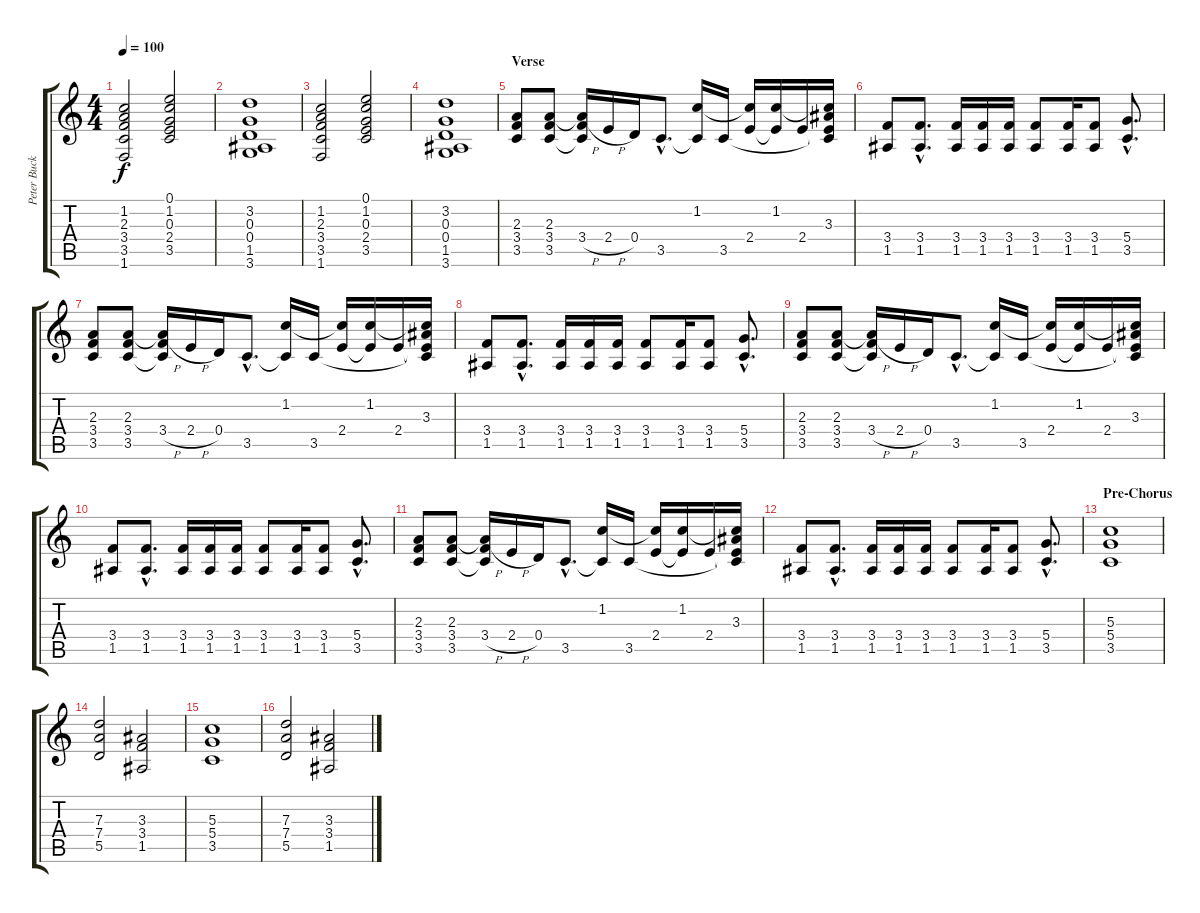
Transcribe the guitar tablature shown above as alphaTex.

\track ("Peter Buck (Guitar I)" "Peter Buck") {instrument distortionguitar}
\staff {score tabs}
\tuning (E4 B3 G3 D3 A2 E2) {hide}
\ts (4 4)
\tempo 100
\clef g2
\ks c
(1.2 2.3 3.4 3.5 1.6).2{dy f} (0.1 1.2 0.3 2.4 3.5).2 |
(3.2 0.3 0.4 1.5 3.6).1 |
(1.2 2.3 3.4 3.5 1.6).2 (0.1 1.2 0.3 2.4 3.5).2 |
(3.2 0.3 0.4 1.5 3.6).1 |
\section ("" "Verse")
(2.3 3.4 3.5).8 (2.3 3.4 3.5).8 (2.3{t} 3.4{h} 3.5{t}).16 2.4{h}.16 0.4.16 3.5{hac}.8{d} (1.2 3.5{t}).16 3.5.16 (1.2{t} 2.4).16 (1.2 2.4{t}).16 2.4.16 (1.2{t} 3.3 2.4{t} 3.5{t}).16 |
(3.4 1.5).8 (3.4{hac} 1.5{hac}).8{d} (3.4 1.5).16 (3.4 1.5).16 (3.4 1.5).16 (3.4 1.5).8 (3.4 1.5).16 (3.4 1.5).8 (5.4{hac} 3.5{hac}).8{d} |
(2.3 3.4 3.5).8 (2.3 3.4 3.5).8 (2.3{t} 3.4{h} 3.5{t}).16 2.4{h}.16 0.4.16 3.5{hac}.8{d} (1.2 3.5{t}).16 3.5.16 (1.2{t} 2.4).16 (1.2 2.4{t}).16 2.4.16 (1.2{t} 3.3 2.4{t} 3.5{t}).16 |
(3.4 1.5).8 (3.4{hac} 1.5{hac}).8{d} (3.4 1.5).16 (3.4 1.5).16 (3.4 1.5).16 (3.4 1.5).8 (3.4 1.5).16 (3.4 1.5).8 (5.4{hac} 3.5{hac}).8{d} |
(2.3 3.4 3.5).8 (2.3 3.4 3.5).8 (2.3{t} 3.4{h} 3.5{t}).16 2.4{h}.16 0.4.16 3.5{hac}.8{d} (1.2 3.5{t}).16 3.5.16 (1.2{t} 2.4).16 (1.2 2.4{t}).16 2.4.16 (1.2{t} 3.3 2.4{t} 3.5{t}).16 |
(3.4 1.5).8 (3.4{hac} 1.5{hac}).8{d} (3.4 1.5).16 (3.4 1.5).16 (3.4 1.5).16 (3.4 1.5).8 (3.4 1.5).16 (3.4 1.5).8 (5.4{hac} 3.5{hac}).8{d} |
(2.3 3.4 3.5).8 (2.3 3.4 3.5).8 (2.3{t} 3.4{h} 3.5{t}).16 2.4{h}.16 0.4.16 3.5{hac}.8{d} (1.2 3.5{t}).16 3.5.16 (1.2{t} 2.4).16 (1.2 2.4{t}).16 2.4.16 (1.2{t} 3.3 2.4{t} 3.5{t}).16 |
(3.4 1.5).8 (3.4{hac} 1.5{hac}).8{d} (3.4 1.5).16 (3.4 1.5).16 (3.4 1.5).16 (3.4 1.5).8 (3.4 1.5).16 (3.4 1.5).8 (5.4{hac} 3.5{hac}).8{d} |
\section ("" "Pre-Chorus")
(5.3 5.4 3.5).1 |
(7.3 7.4 5.5).2 (3.3 3.4 1.5).2 |
(5.3 5.4 3.5).1 |
(7.3 7.4 5.5).2 (3.3 3.4 1.5).2
